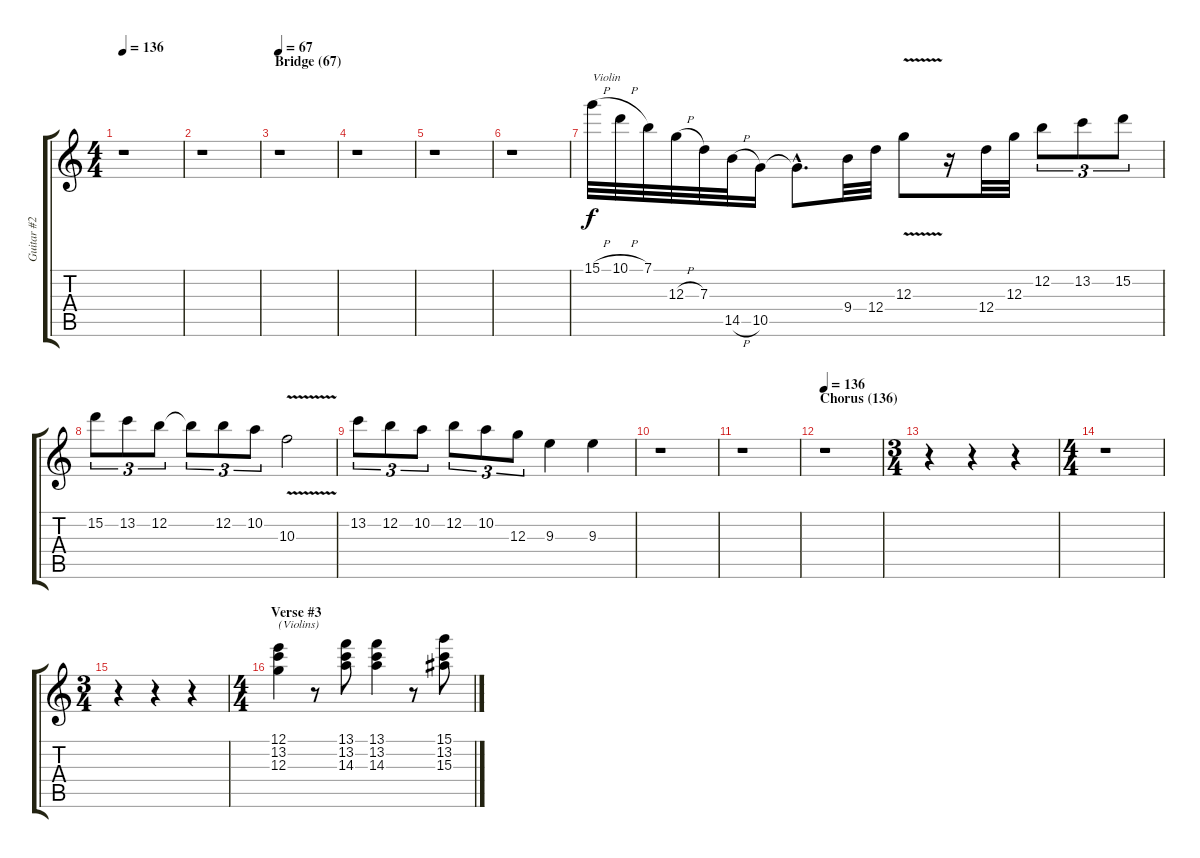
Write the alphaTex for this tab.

\track ("Guitar #2" "Guitar #2") {instrument acousticguitarnylon}
\staff {score tabs}
\tuning (E4 B3 G3 D3 A2 E2) {hide}
\ts (4 4)
\tempo 136
\clef g2
\ks c
r.1{dy f} |
r.1 |
\section ("" "Bridge (67)")
\tempo 67
r.1 |
r.1 |
r.1 |
r.1 |
15.1{h}.32{txt "Violin"} 10.1{h}.32 7.1.32 12.3{h}.32 7.3.32 14.5{h}.32 10.5.16 10.5{hac t}.8{d} 9.4.32 12.4.32 12.3{v}.8 r.16 12.4.32 12.3.32 12.2.8{tu (3 2)} 13.2.8{tu (3 2)} 15.2.8{tu (3 2)} |
15.2.8{tu (3 2)} 13.2.8{tu (3 2)} 12.2.8{tu (3 2)} 12.2{t}.8{tu (3 2)} 12.2.8{tu (3 2)} 10.2.8{tu (3 2)} 10.3{v}.2 |
13.2.8{tu (3 2)} 12.2.8{tu (3 2)} 10.2.8{tu (3 2)} 12.2.8{tu (3 2)} 10.2.8{tu (3 2)} 12.3.8{tu (3 2)} 9.3.4 9.3.4 |
r.1 |
r.1 |
\section ("" "Chorus (136)")
\tempo 136
r.1 |
\ts (3 4)
r.4 r.4 r.4 |
\ts (4 4)
r.1 |
\ts (3 4)
r.4 r.4 r.4 |
\ts (4 4)
\section ("" "Verse #3")
(12.1 13.2 12.3).4{txt "(Violins)"} r.8 (13.1 13.2 14.3).8 (13.1 13.2 14.3).4 r.8 (15.1 13.2 15.3).8
